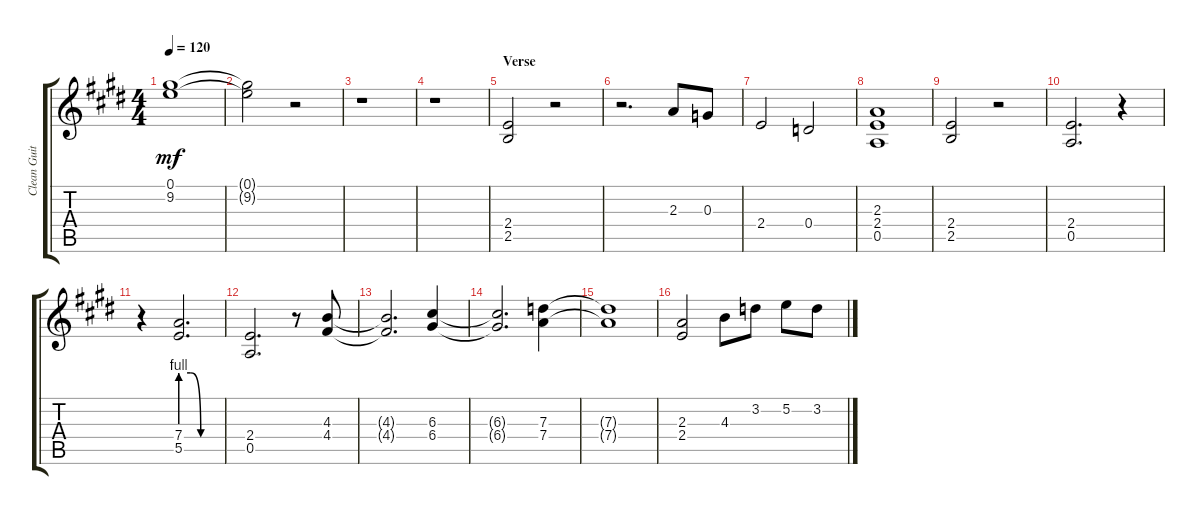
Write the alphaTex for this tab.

\track ("Clean Guitar" "Clean Guit") {instrument electricguitarjazz}
\staff {score tabs}
\tuning (E4 B3 G3 D3 A2 E2) {hide}
\ts (4 4)
\tempo 120
\clef g2
\ks c#minor
(0.1 9.2).1{dy mf} |
(0.1{t} 9.2{t}).2 r.2 |
r.1 |
r.1 |
\section ("" "Verse")
(2.4 2.5).2 r.2 |
r.2{d} 2.3.8 0.3.8 |
2.4.2 0.4.2 |
(2.3 2.4 0.5).1 |
(2.4 2.5).2 r.2 |
(2.4 0.5).2{d} r.4 |
r.4 (7.4 5.5{be (custom 0 4 15 4 30 0 60 0)}).2{d} |
(2.4 0.5).2{d} r.8 (4.3 4.4).8 |
(4.3{t} 4.4{t}).2{d} (6.3 6.4).4 |
(6.3{t} 6.4{t}).2{d} (7.3 7.4).4 |
(7.3{t} 7.4{t}).1 |
(2.3 2.4).2 4.3.8 3.2.8 5.2.8 3.2.8
